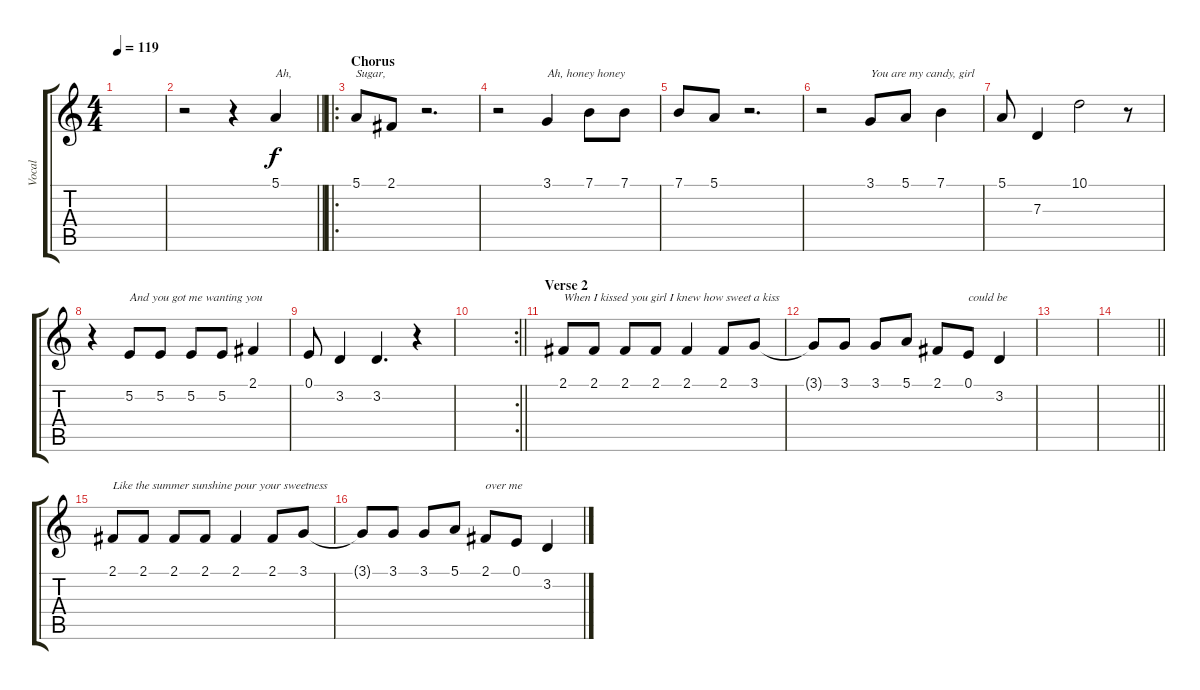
\track ("Vocal" "Vocal") {instrument tenorsax}
\staff {score tabs}
\tuning (E4 B3 G3 D3 A2 E2) {hide}
\ts (4 4)
\tempo 119
\clef g2
\ks c
|
\barLineRight lightlight
r.2 r.4 5.1.4{txt "Ah,"} |
\ro
\section ("" "Chorus")
5.1.8{txt "Sugar,"} 2.1.8 r.2{d} |
r.2 3.1.4{txt "Ah, honey honey"} 7.1.8 7.1.8 |
7.1.8 5.1.8 r.2{d} |
r.2 3.1.8{txt "You are my candy, girl"} 5.1.8 7.1.4 |
5.1.8 7.3.4 10.1.2 r.8 |
r.4 5.2.8{txt "And you got me wanting you"} 5.2.8 5.2.8 5.2.8 2.1.4 |
0.1.8 3.2.4 3.2.4{d} r.4 |
\rc 2
\barLineRight lightlight
|
\section ("" "Verse 2")
2.1.8{txt "When I kissed you girl I knew how sweet a kiss"} 2.1.8 2.1.8 2.1.8 2.1.4 2.1.8 3.1.8 |
3.1{t}.8 3.1.8 3.1.8 5.1.8 2.1.8 0.1.8{txt "could be"} 3.2.4 |
|
\barLineRight lightlight
|
2.1.8{txt "Like the summer sunshine pour your sweetness"} 2.1.8 2.1.8 2.1.8 2.1.4 2.1.8 3.1.8 |
3.1{t}.8 3.1.8 3.1.8 5.1.8 2.1.8{txt "over me"} 0.1.8 3.2.4
